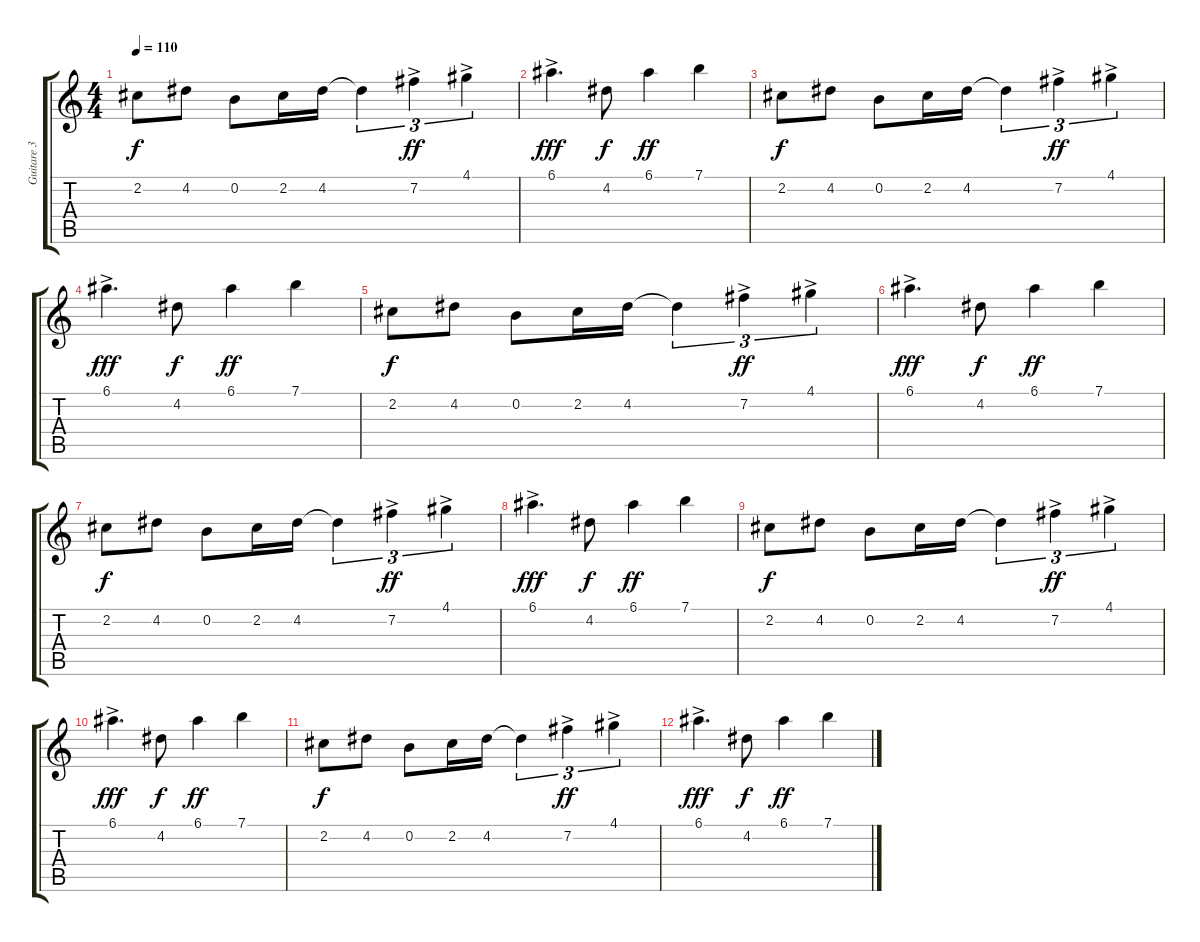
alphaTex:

\track ("Guitare 3" "Guitare 3") {instrument electricguitarclean}
\staff {score tabs}
\tuning (E4 B3 G3 D3 A2 E2) {hide}
\ts (4 4)
\tempo 110
\clef g2
\ks c
2.2.8{dy f} 4.2.8 0.2.8 2.2.16 4.2.16 4.2{t}.4{tu (3 2)} 7.2{ac}.4{tu (3 2) dy ff} 4.1{ac}.4{tu (3 2)} |
6.1{ac}.4{d dy fff} 4.2.8{dy f} 6.1.4{dy ff} 7.1.4 |
2.2.8{dy f} 4.2.8 0.2.8 2.2.16 4.2.16 4.2{t}.4{tu (3 2)} 7.2{ac}.4{tu (3 2) dy ff} 4.1{ac}.4{tu (3 2)} |
6.1{ac}.4{d dy fff} 4.2.8{dy f} 6.1.4{dy ff} 7.1.4 |
2.2.8{dy f} 4.2.8 0.2.8 2.2.16 4.2.16 4.2{t}.4{tu (3 2)} 7.2{ac}.4{tu (3 2) dy ff} 4.1{ac}.4{tu (3 2)} |
6.1{ac}.4{d dy fff} 4.2.8{dy f} 6.1.4{dy ff} 7.1.4 |
2.2.8{dy f} 4.2.8 0.2.8 2.2.16 4.2.16 4.2{t}.4{tu (3 2)} 7.2{ac}.4{tu (3 2) dy ff} 4.1{ac}.4{tu (3 2)} |
6.1{ac}.4{d dy fff} 4.2.8{dy f} 6.1.4{dy ff} 7.1.4 |
2.2.8{dy f} 4.2.8 0.2.8 2.2.16 4.2.16 4.2{t}.4{tu (3 2)} 7.2{ac}.4{tu (3 2) dy ff} 4.1{ac}.4{tu (3 2)} |
6.1{ac}.4{d dy fff} 4.2.8{dy f} 6.1.4{dy ff} 7.1.4 |
2.2.8{dy f} 4.2.8 0.2.8 2.2.16 4.2.16 4.2{t}.4{tu (3 2)} 7.2{ac}.4{tu (3 2) dy ff} 4.1{ac}.4{tu (3 2)} |
6.1{ac}.4{d dy fff} 4.2.8{dy f} 6.1.4{dy ff} 7.1.4
